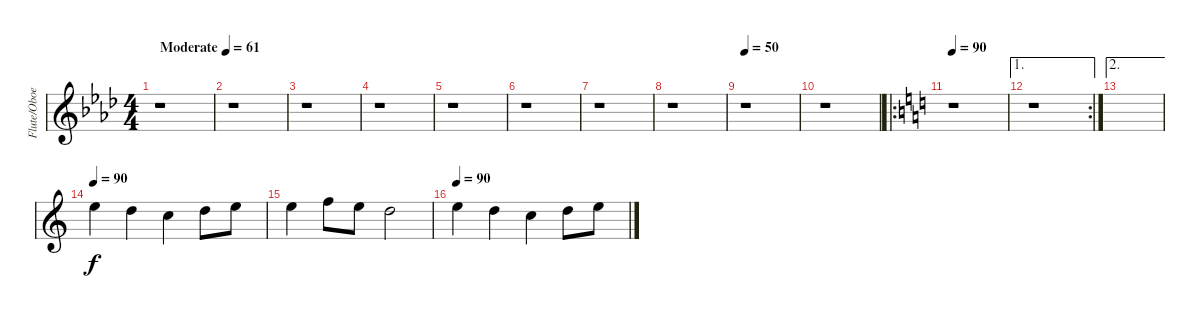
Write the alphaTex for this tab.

\track ("Flute/Oboe" "Flute/Oboe") {instrument flute}
\staff {score}
\tuning (E5 B4 G4 D4 A3 E3) {hide}
\ts (4 4)
\tempo (61 "Moderate")
\clef g2
\ks fminor
r.1{dy f instrument flute} |
r.1 |
r.1 |
r.1 |
r.1 |
r.1 |
r.1 |
r.1 |
\tempo 50
r.1 |
r.1 |
\ro
\tempo 90
\ks aminor
r.1 |
\ae 1
\rc 2
r.1 |
\ae 2
|
\tempo 90
9.3.4{instrument oboe} 7.3.4 5.3.4 7.3.8 9.3.8 |
9.3.4 10.3.8 9.3.8 7.3.2 |
\tempo 90
9.3.4 7.3.4 5.3.4 7.3.8 9.3.8
